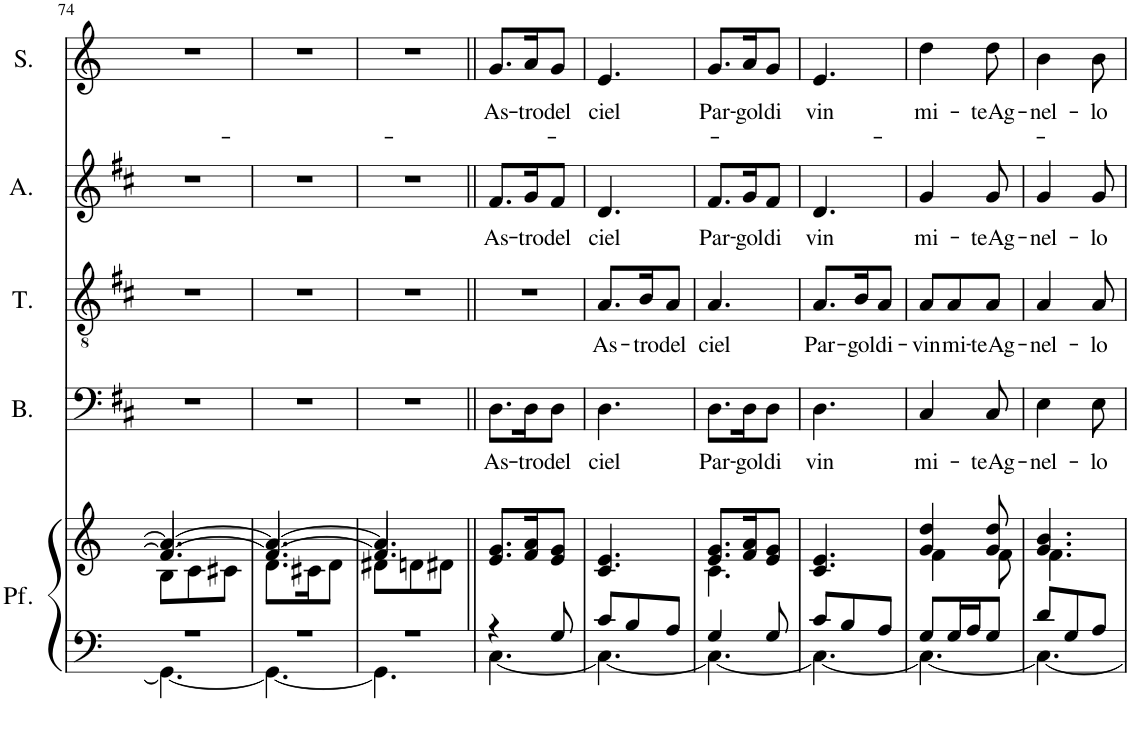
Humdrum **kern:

**kern	**kern	**kern	**text	**kern	**text	**kern	**text	**kern	**text
*part5	*part5	*part4	*part4	*part3	*part3	*part2	*part2	*part1	*part1
*staff6	*staff5	*staff4	*staff4	*staff3	*staff3	*staff2	*staff2	*staff1	*staff1
*I"Piano	*	*I"Basso	*	*I"Tenore	*	*I"Contralto	*	*I"Soprano	*
*	*	*I'B.	*	*I'T.	*	*	*	*I'S.	*
!!LO:PB:g=z
*clefF4	*clefG2	*clefF4	*	*clefGv2	*	*clefG2	*	*clefG2	*
*k[]	*k[]	*k[f#c#]	*	*k[f#c#]	*	*k[f#c#]	*	*k[]	*
*M3/8	*M3/8	*M3/8	*	*M3/8	*	*M3/8	*	*M3/8	*
=74	=74	=74	=74	=74	=74	=74	=74	=74	=74
*^	*^	*	*	*	*	*	*	*	*
*	*	*	*^	*	*	*	*	*	*	*	*
4.r	4.GG\_	4.a/_	8B\L	4.f/_	4.r	.	4.r	.	4.r	.	4.r	.
.	.	.	8c\	.	.	.	.	.	.	.	.	.
.	.	.	8c#X\J	.	.	.	.	.	.	.	.	.
=75	=75	=75	=75	=75	=75	=75	=75	=75	=75	=75	=75	=75
4.r	4.GG\_	4.a/_	8.d\L	4.f/_	4.r	.	4.r	.	4.r	.	4.r	.
.	.	.	16c#X\K	.	.	.	.	.	.	.	.	.
.	.	.	8d\J	.	.	.	.	.	.	.	.	.
=76	=76	=76	=76	=76	=76	=76	=76	=76	=76	=76	=76	=76
4.r	4.GG\]	4.a/]	8d#X\L	4.f/]	4.r	.	4.r	.	4.r	.	4.r	.
.	.	.	8dn\	.	.	.	.	.	.	.	.	.
.	.	.	8d#X\J	.	.	.	.	.	.	.	.	.
*	*	*	*v	*v	*	*	*	*	*	*	*	*
=77||	=77||	=77||	=77||	=77||	=77||	=77||	=77||	=77||	=77||	=77||	=77||
!	!	!	!	!	!LO:LY:b	!	!	!	!LO:LY:b	!	!LO:LY:b
*	*	*v	*v	*	*	*	*	*	*	*	*
4r	[4.C\	8.e/ 8.g/L	8.D\L	As-	4.r	.	8.f#/L	As-	8.g/L	As-
!	!	!	!	!LO:LY:b	!	!	!	!LO:LY:b	!	!LO:LY:b
.	.	16f/ 16a/K	16D\K	-tro	.	.	16g/K	-tro	16a/K	-tro
!	!	!	!	!LO:LY:b	!	!	!	!LO:LY:b	!	!LO:LY:b
8G/	.	8e/ 8g/J	8D\J	del	.	.	8f#/J	del	8g/J	del
=78	=78	=78	=78	=78	=78	=78	=78	=78	=78	=78
!	!	!	!	!LO:LY:b	!	!LO:LY:b	!	!LO:LY:b	!	!LO:LY:b
8c/L	4.C\_	4.c/ 4.e/	4.D\	ciel	8.A/L	As-	4.d/	ciel	4.e/	ciel
8B/	.	.	.	.	.	.	.	.	.	.
!	!	!	!	!	!	!LO:LY:b	!	!	!	!
.	.	.	.	.	16B/K	-tro	.	.	.	.
!	!	!	!	!	!	!LO:LY:b	!	!	!	!
8A/J	.	.	.	.	8A/J	del	.	.	.	.
=79	=79	=79	=79	=79	=79	=79	=79	=79	=79	=79
*	*	*^	*	*	*	*	*	*	*	*
!	!	!	!	!	!LO:LY:b	!	!LO:LY:b	!	!LO:LY:b	!	!LO:LY:b
4G/	4.C\_	8.e/ 8.g/L	4.c\	8.D\L	Par-	4.A/	ciel	8.f#/L	Par-	8.g/L	Par-
!	!	!	!	!	!LO:LY:b	!	!	!	!LO:LY:b	!	!LO:LY:b
.	.	16f/ 16a/K	.	16D\K	-gol	.	.	16g/K	-gol	16a/K	-gol
!	!	!	!	!	!LO:LY:b	!	!	!	!LO:LY:b	!	!LO:LY:b
8G/	.	8e/ 8g/J	.	8D\J	di	.	.	8f#/J	di	8g/J	di
*	*	*v	*v	*	*	*	*	*	*	*	*
=80	=80	=80	=80	=80	=80	=80	=80	=80	=80	=80
!	!	!	!	!LO:LY:b	!	!LO:LY:b	!	!LO:LY:b	!	!LO:LY:b
8c/L	4.C\_	4.c/ 4.e/	4.D\	vin	8.A/L	Par-	4.d/	vin	4.e/	vin
8B/	.	.	.	.	.	.	.	.	.	.
!	!	!	!	!	!	!LO:LY:b	!	!	!	!
.	.	.	.	.	16B/K	-gol	.	.	.	.
!	!	!	!	!	!	!LO:LY:b	!	!	!	!
8A/J	.	.	.	.	8A/J	di-	.	.	.	.
=81	=81	=81	=81	=81	=81	=81	=81	=81	=81	=81
*	*	*^	*	*	*	*	*	*	*	*
!	!	!	!	!	!LO:LY:b	!	!LO:LY:b	!	!LO:LY:b	!	!LO:LY:b
8G/L	4.C\_	4g/ 4dd/	4f\	4C#/	mi-	8A/L	-vin	4g/	mi-	4dd\	mi-
!	!	!	!	!	!	!	!LO:LY:b	!	!	!	!
16G/L	.	.	.	.	.	8A/	mi-	.	.	.	.
16A/J	.	.	.	.	.	.	.	.	.	.	.
!	!	!	!	!	!LO:LY:b	!	!LO:LY:b	!	!LO:LY:b	!	!LO:LY:b
8G/J	.	8g/ 8dd/	8f\	8C#/	-teAg-	8A/J	-teAg-	8g/	-teAg-	8dd\	-teAg-
=82	=82	=82	=82	=82	=82	=82	=82	=82	=82	=82	=82
!	!	!	!	!	!LO:LY:b	!	!LO:LY:b	!	!LO:LY:b	!	!LO:LY:b
8d/L	4.C\_	4.g/ 4.b/	4.f\	4E\	-nel-	4A/	-nel-	4g/	-nel-	4b\	-nel-
8G/	.	.	.	.	.	.	.	.	.	.	.
!	!	!	!	!	!LO:LY:b	!	!LO:LY:b	!	!LO:LY:b	!	!LO:LY:b
8A/J	.	.	.	8E\	lo	8A/	-lo	8g/	lo	8b\	lo
*v	*v	*	*	*	*	*	*	*	*	*	*
*	*v	*v	*	*	*	*	*	*	*	*
=	=	=	=	=	=	=	=	=	=
*-	*-	*-	*-	*-	*-	*-	*-	*-	*-
